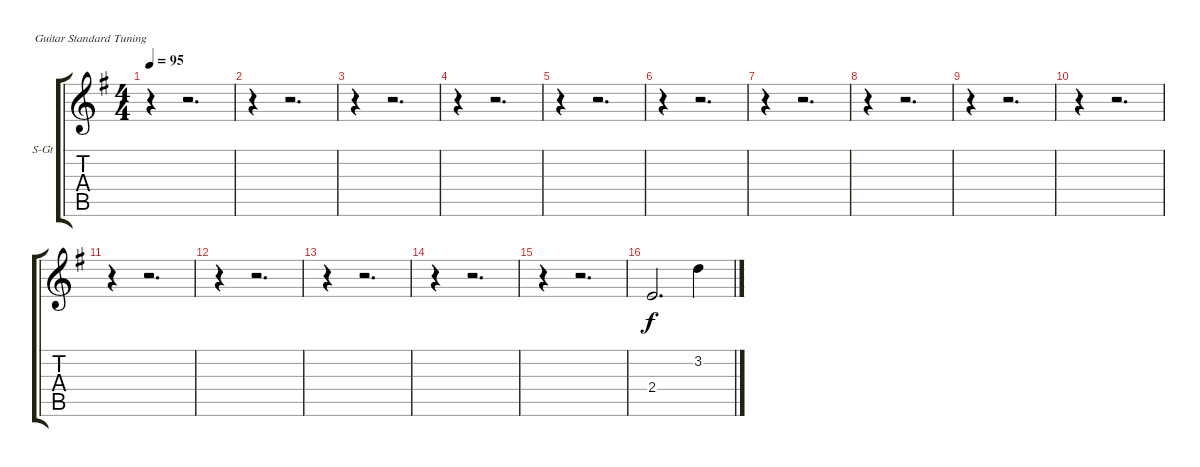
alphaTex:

\bracketExtendMode groupsimilarinstruments
\firstSystemTrackNameOrientation horizontal
\otherSystemsTrackNameOrientation horizontal
\track ("Quena" "S-Gt") {instrument flute}
\staff {score tabs}
\tuning (E4 B3 G3 D3 A2 E2)
\displaytranspose 12
\ts (4 4)
\tempo 95
\clef g2
\ks g
r.4{dy f} r.2{d} |
r.4 r.2{d} |
r.4 r.2{d} |
r.4 r.2{d} |
r.4 r.2{d} |
r.4 r.2{d} |
r.4 r.2{d} |
r.4 r.2{d} |
r.4 r.2{d} |
r.4 r.2{d} |
r.4 r.2{d} |
r.4 r.2{d} |
r.4 r.2{d} |
r.4 r.2{d} |
r.4 r.2{d} |
2.4.2{d} 3.2.4
